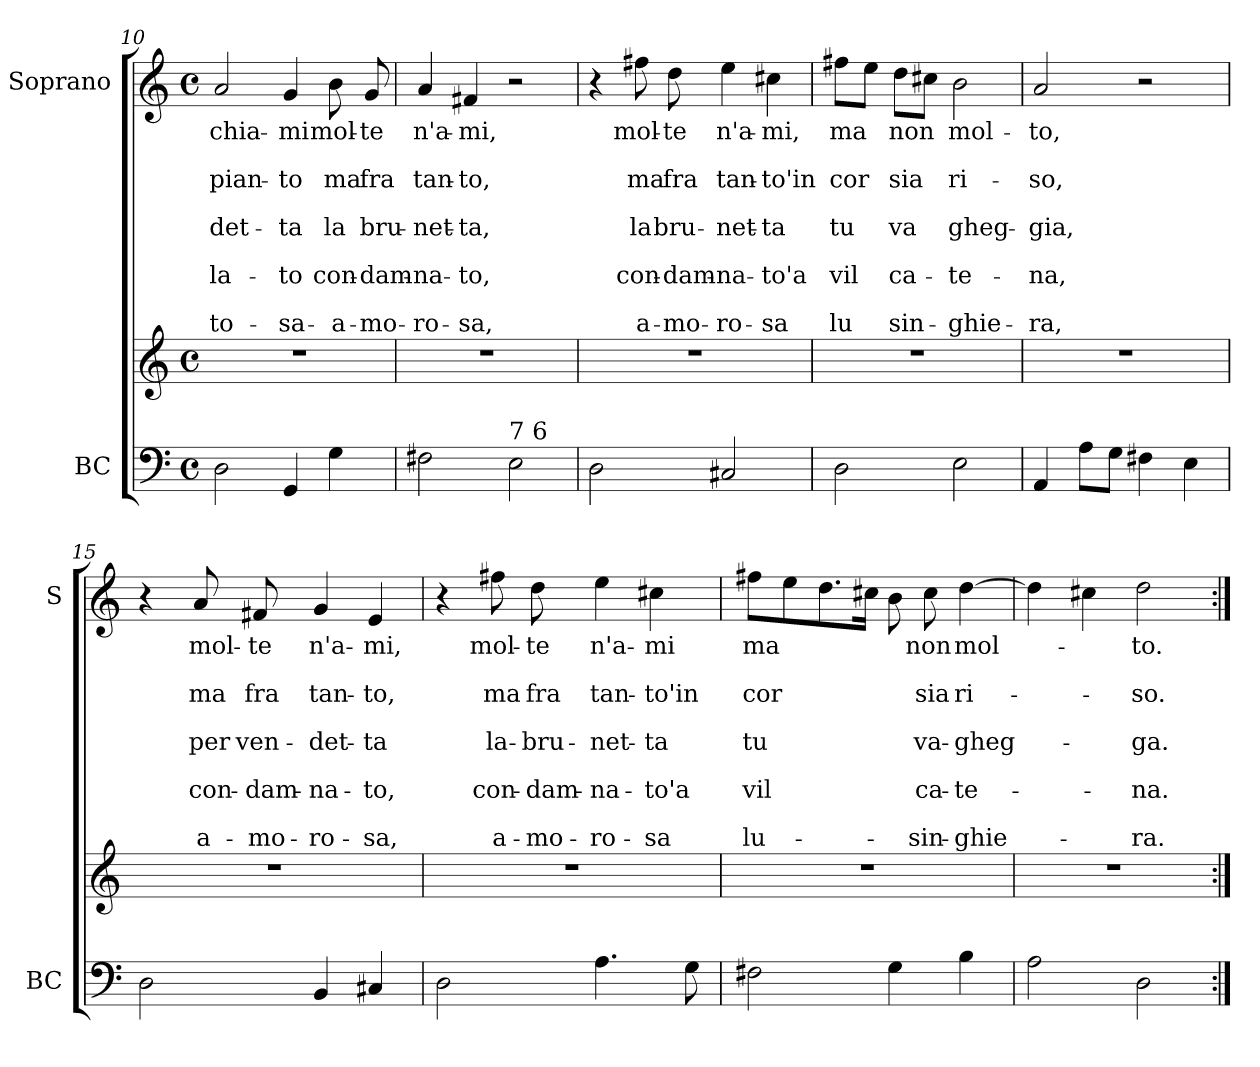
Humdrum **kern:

**kern	**kern	**kern	**text	**text	**text	**text	**text	**text	**text	**text	**text
*part2	*part2	*part1	*part1	*part1	*part1	*part1	*part1	*part1	*part1	*part1	*part1
*staff3	*staff2	*staff1	*staff1	*staff1	*staff1	*staff1	*staff1	*staff1	*staff1	*staff1	*staff1
*I"BC	*	*I"Soprano	*	*	*	*	*	*	*	*	*
*I'BC	*	*I'S	*	*	*	*	*	*	*	*	*
*clefF4	*clefG2	*clefG2	*	*	*	*	*	*	*	*	*
*k[]	*k[]	*k[]	*	*	*	*	*	*	*	*	*
*C:	*C:	*C:	*	*	*	*	*	*	*	*	*
*M4/4	*M4/4	*M4/4	*	*	*	*	*	*	*	*	*
*met(c)	*met(c)	*met(c)	*	*	*	*	*	*	*	*	*
=10	=10	=10	=10	=10	=10	=10	=10	=10	=10	=10	=10
!	!	!	!LO:LY:b	!	!LO:LY:b	!	!LO:LY:b	!	!LO:LY:b	!	!LO:LY:b
2D\	1r	2a/	chia-	.	pian-	.	-det-	.	la-	.	-to-
!	!	!	!LO:LY:b	!	!LO:LY:b	!	!LO:LY:b	!	!LO:LY:b	!	!LO:LY:b
4GG/	.	4g/	-mi	.	-to	.	-ta	.	-to	.	-sa-
!	!	!	!LO:LY:b	!	!LO:LY:b	!	!LO:LY:b	!	!LO:LY:b	!	!LO:LY:b
4G\	.	8b\	mol-	.	ma	.	la	.	con-	.	-a-
!	!	!	!LO:LY:b	!	!LO:LY:b	!	!LO:LY:b	!	!LO:LY:b	!	!LO:LY:b
.	.	8g/	-te	.	fra	.	bru-	.	-dam-	.	-mo-
=11	=11	=11	=11	=11	=11	=11	=11	=11	=11	=11	=11
!	!	!	!LO:LY:b	!	!LO:LY:b	!	!LO:LY:b	!	!LO:LY:b	!	!LO:LY:b
2F#X\	1r	4a/	n'a-	.	tan-	.	-net-	.	-na-	.	-ro-
!	!	!	!LO:LY:b	!	!LO:LY:b	!	!LO:LY:b	!	!LO:LY:b	!	!LO:LY:b
.	.	4f#X/	-mi,	.	-to,	.	-ta,	.	-to,	.	-sa,
!LO:TX:a:t=7  6	!	!	!	!	!	!	!	!	!	!	!
2E\	.	2r	.	.	.	.	.	.	.	.	.
!!LO:LB:g=z
=12	=12	=12	=12	=12	=12	=12	=12	=12	=12	=12	=12
2D\	1r	4r	.	.	.	.	.	.	.	.	.
!	!	!	!LO:LY:b	!	!LO:LY:b	!	!LO:LY:b	!	!LO:LY:b	!	!LO:LY:b
.	.	8ff#X\	mol-	.	ma	.	la	.	con-	.	a-
!	!	!	!LO:LY:b	!	!LO:LY:b	!	!LO:LY:b	!	!LO:LY:b	!	!LO:LY:b
.	.	8dd\	-te	.	fra	.	bru-	.	-dam-	.	-mo-
!	!	!	!LO:LY:b	!	!LO:LY:b	!	!LO:LY:b	!	!LO:LY:b	!	!LO:LY:b
2C#X/	.	4ee\	n'a-	.	tan-	.	-net-	.	-na-	.	-ro-
!	!	!	!LO:LY:b	!	!LO:LY:b	!	!LO:LY:b	!	!LO:LY:b	!	!LO:LY:b
.	.	4cc#X\	-mi,	.	-to'in	.	-ta	.	-to'a	.	-sa
=13	=13	=13	=13	=13	=13	=13	=13	=13	=13	=13	=13
!	!	!	!LO:LY:b	!	!LO:LY:b	!	!LO:LY:b	!	!LO:LY:b	!	!LO:LY:b
2D\	1r	8ff#X\L	ma	.	cor	.	tu	.	vil	.	lu
.	.	8ee\J	.	.	.	.	.	.	.	.	.
!	!	!	!LO:LY:b	!	!LO:LY:b	!	!LO:LY:b	!	!LO:LY:b	!	!LO:LY:b
.	.	8dd\L	non	.	sia	.	va	.	ca-	.	sin-
.	.	8cc#X\J	.	.	.	.	.	.	.	.	.
!	!	!	!LO:LY:b	!	!LO:LY:b	!	!LO:LY:b	!	!LO:LY:b	!	!LO:LY:b
2E\	.	2b\	mol-	.	ri-	.	gheg-	.	-te-	.	-ghie-
=14	=14	=14	=14	=14	=14	=14	=14	=14	=14	=14	=14
!	!	!	!LO:LY:b	!	!LO:LY:b	!	!LO:LY:b	!	!LO:LY:b	!	!LO:LY:b
4AA/	1r	2a/	-to,	.	-so,	.	-gia,	.	-na,	.	-ra,
8A\L	.	.	.	.	.	.	.	.	.	.	.
8G\J	.	.	.	.	.	.	.	.	.	.	.
4F#X\	.	2r	.	.	.	.	.	.	.	.	.
4E\	.	.	.	.	.	.	.	.	.	.	.
=15	=15	=15	=15	=15	=15	=15	=15	=15	=15	=15	=15
2D\	1r	4r	.	.	.	.	.	.	.	.	.
!	!	!	!LO:LY:b	!	!LO:LY:b	!	!LO:LY:b	!	!LO:LY:b	!	!LO:LY:b
.	.	8a/	mol-	.	ma	.	per	.	con-	.	a-
!	!	!	!LO:LY:b	!	!LO:LY:b	!	!LO:LY:b	!	!LO:LY:b	!	!LO:LY:b
.	.	8f#X/	-te	.	fra	.	ven-	.	-dam-	.	-mo-
!	!	!	!LO:LY:b	!	!LO:LY:b	!	!LO:LY:b	!	!LO:LY:b	!	!LO:LY:b
4BB/	.	4g/	n'a-	.	tan-	.	-det-	.	-na-	.	-ro-
!	!	!	!LO:LY:b	!	!LO:LY:b	!	!LO:LY:b	!	!LO:LY:b	!	!LO:LY:b
4C#X/	.	4e/	-mi,	.	-to,	.	-ta	.	-to,	.	-sa,
!!LO:LB:g=z
=16	=16	=16	=16	=16	=16	=16	=16	=16	=16	=16	=16
2D\	1r	4r	.	.	.	.	.	.	.	.	.
!	!	!	!LO:LY:b	!	!LO:LY:b	!	!LO:LY:b	!	!LO:LY:b	!	!LO:LY:b
.	.	8ff#X\	mol-	.	ma	.	la-	.	con-	.	a-
!	!	!	!LO:LY:b	!	!LO:LY:b	!	!LO:LY:b	!	!LO:LY:b	!	!LO:LY:b
.	.	8dd\	-te	.	fra	.	-bru-	.	-dam-	.	-mo-
!	!	!	!LO:LY:b	!	!LO:LY:b	!	!LO:LY:b	!	!LO:LY:b	!	!LO:LY:b
4.A\	.	4ee\	n'a-	.	tan-	.	-net-	.	-na-	.	-ro-
!	!	!	!LO:LY:b	!	!LO:LY:b	!	!LO:LY:b	!	!LO:LY:b	!	!LO:LY:b
.	.	4cc#X\	-mi	.	-to'in	.	-ta	.	-to'a	.	-sa
8G\	.	.	.	.	.	.	.	.	.	.	.
=17	=17	=17	=17	=17	=17	=17	=17	=17	=17	=17	=17
!	!	!	!LO:LY:b	!	!LO:LY:b	!	!LO:LY:b	!	!LO:LY:b	!	!LO:LY:b
2F#X\	1r	8ff#X\L	ma	.	cor	.	tu	.	vil	.	lu-
.	.	8ee\	.	.	.	.	.	.	.	.	.
.	.	8.dd\	.	.	.	.	.	.	.	.	.
.	.	16cc#X\Jk	.	.	.	.	.	.	.	.	.
4G\	.	8b\	.	.	.	.	.	.	.	.	.
!	!	!	!LO:LY:b	!	!LO:LY:b	!	!LO:LY:b	!	!LO:LY:b	!	!LO:LY:b
.	.	8cc#\	non	.	sia	.	va-	.	ca-	.	-sin-
!	!	!	!LO:LY:b	!	!LO:LY:b	!	!LO:LY:b	!	!LO:LY:b	!	!LO:LY:b
4B\	.	[4dd\	mol-	.	ri-	.	-gheg-	.	-te-	.	-ghie-
=18	=18	=18	=18	=18	=18	=18	=18	=18	=18	=18	=18
2A\	1r	4dd\]	.	.	.	.	.	.	.	.	.
.	.	4cc#X\	.	.	.	.	.	.	.	.	.
!	!	!	!LO:LY:b	!	!LO:LY:b	!	!LO:LY:b	!	!LO:LY:b	!	!LO:LY:b
2D\	.	2dd\	-to.	.	-so.	.	-ga.	.	-na.	.	-ra.
=:|!	=:|!	=:|!	=:|!	=:|!	=:|!	=:|!	=:|!	=:|!	=:|!	=:|!	=:|!
*-	*-	*-	*-	*-	*-	*-	*-	*-	*-	*-	*-
